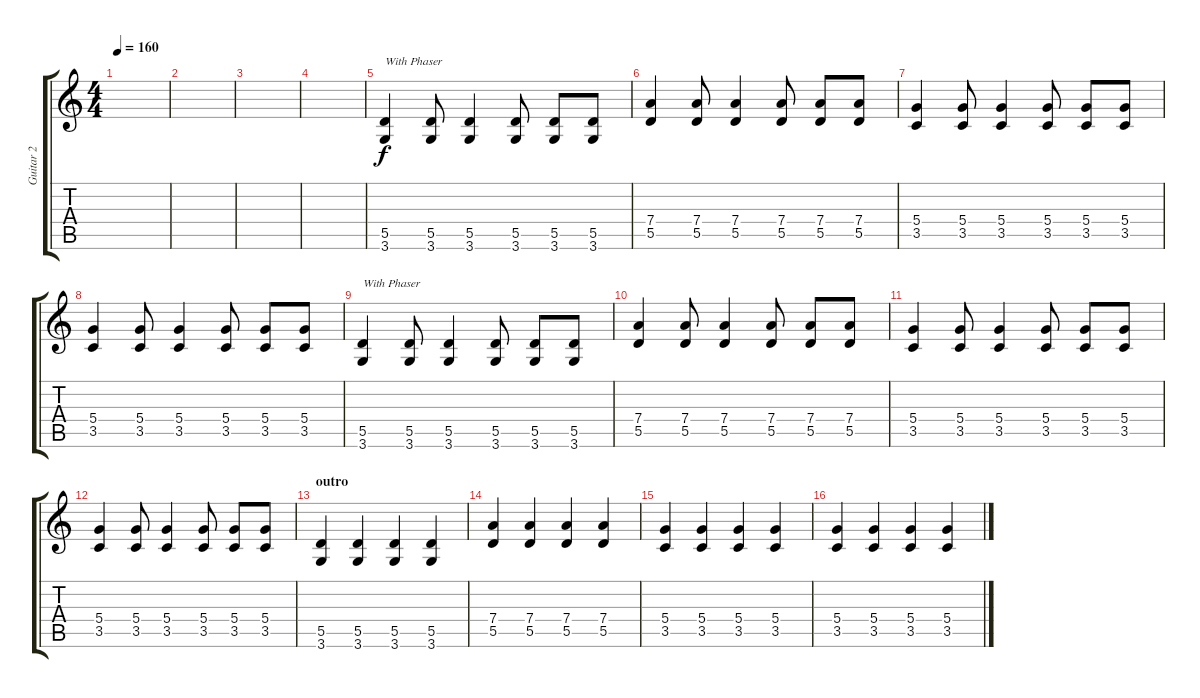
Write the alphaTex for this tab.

\track ("Guitar 2" "Guitar 2") {instrument distortionguitar}
\staff {score tabs}
\tuning (E4 B3 G3 D3 A2 E2) {hide}
\ts (4 4)
\tempo 160
\clef g2
\ks c
|
|
|
|
(5.5 3.6).4{txt "With Phaser"} (5.5 3.6).8 (5.5 3.6).4 (5.5 3.6).8 (5.5 3.6).8 (5.5 3.6).8 |
(7.4 5.5).4 (7.4 5.5).8 (7.4 5.5).4 (7.4 5.5).8 (7.4 5.5).8 (7.4 5.5).8 |
(5.4 3.5).4 (5.4 3.5).8 (5.4 3.5).4 (5.4 3.5).8 (5.4 3.5).8 (5.4 3.5).8 |
(5.4 3.5).4 (5.4 3.5).8 (5.4 3.5).4 (5.4 3.5).8 (5.4 3.5).8 (5.4 3.5).8 |
(5.5 3.6).4{txt "With Phaser"} (5.5 3.6).8 (5.5 3.6).4 (5.5 3.6).8 (5.5 3.6).8 (5.5 3.6).8 |
(7.4 5.5).4 (7.4 5.5).8 (7.4 5.5).4 (7.4 5.5).8 (7.4 5.5).8 (7.4 5.5).8 |
(5.4 3.5).4 (5.4 3.5).8 (5.4 3.5).4 (5.4 3.5).8 (5.4 3.5).8 (5.4 3.5).8 |
(5.4 3.5).4 (5.4 3.5).8 (5.4 3.5).4 (5.4 3.5).8 (5.4 3.5).8 (5.4 3.5).8 |
\section ("" "outro")
(5.5 3.6).4 (5.5 3.6).4 (5.5 3.6).4 (5.5 3.6).4 |
(7.4 5.5).4 (7.4 5.5).4 (7.4 5.5).4 (7.4 5.5).4 |
(5.4 3.5).4 (5.4 3.5).4 (5.4 3.5).4 (5.4 3.5).4 |
(5.4 3.5).4 (5.4 3.5).4 (5.4 3.5).4 (5.4 3.5).4
